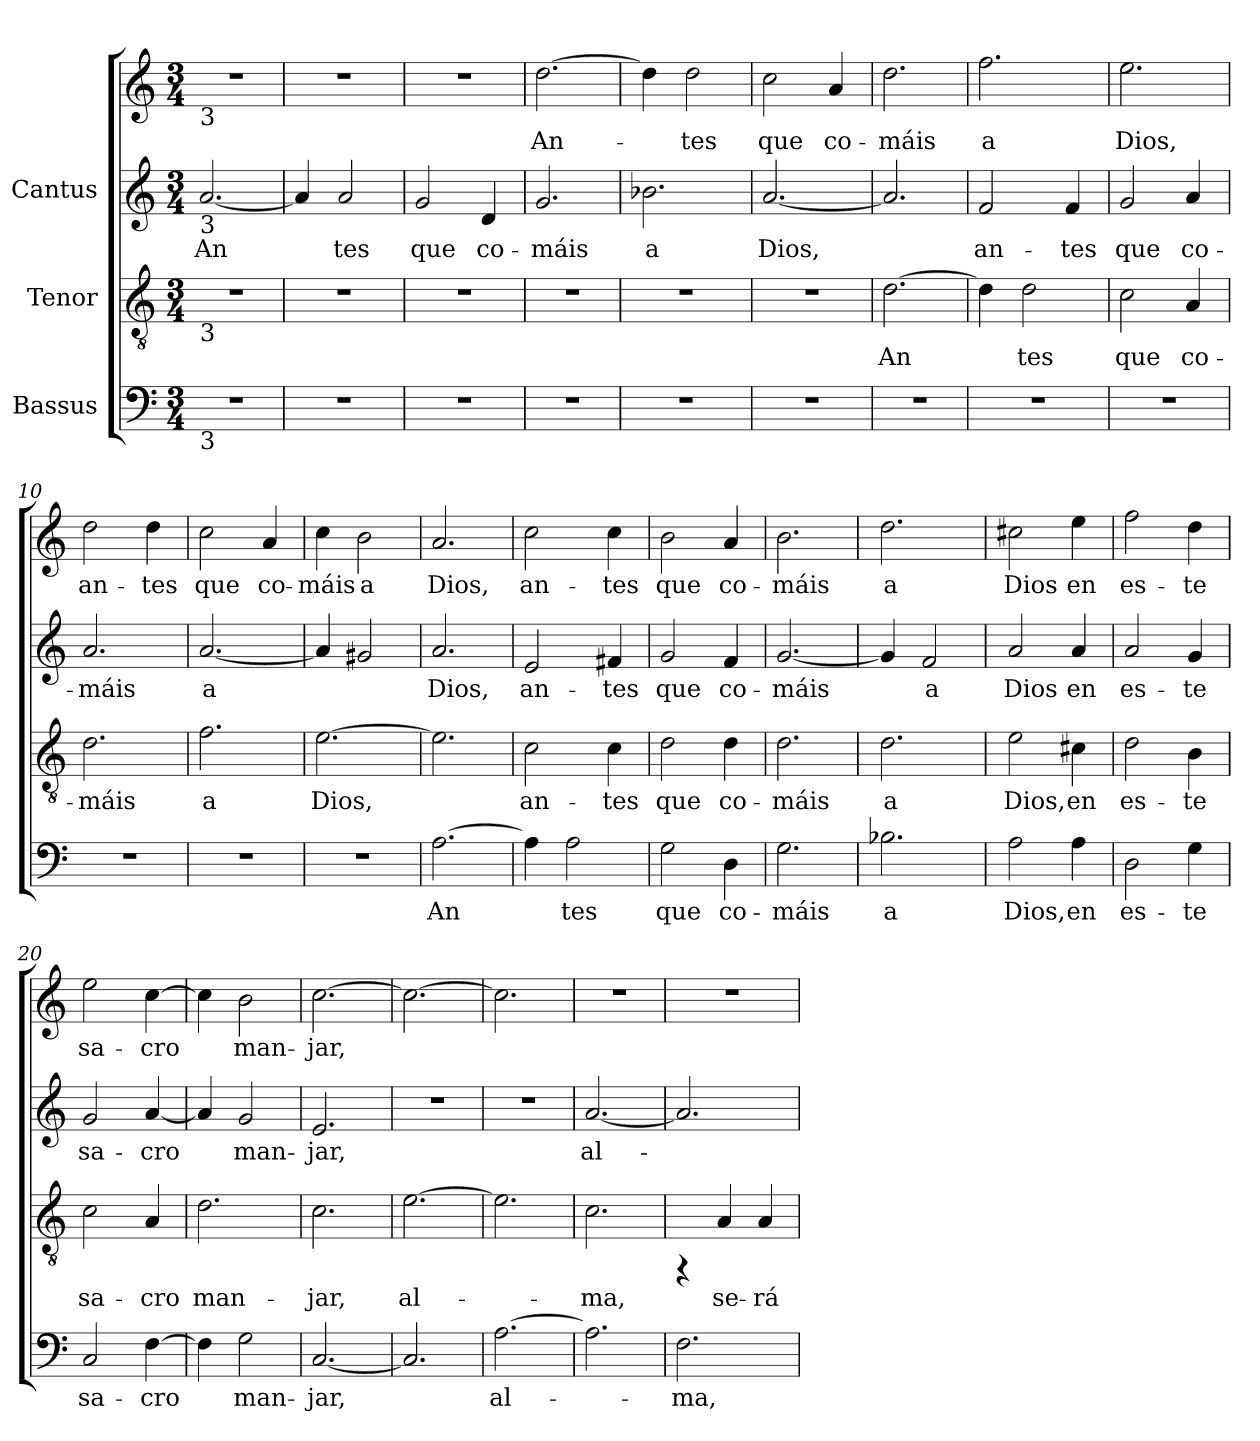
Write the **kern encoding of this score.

**kern	**text	**kern	**text	**kern	**text	**kern	**text
*part3	*part3	*part2	*part2	*part1	*part1	*part1	*part1
*staff4	*staff4	*staff3	*staff3	*staff2	*staff2	*staff1	*staff1
*I"Bassus	*	*I"Tenor	*	*I"Cantus	*	*	*
!!LO:PB:g=z
*stria5	*	*stria5	*	*stria5	*	*stria5	*
*clefF4	*	*clefGv2	*	*clefG2	*	*clefG2	*
*M3/4	*	*M3/4	*	*M3/4	*	*M3/4	*
*MM168	*	*MM168	*	*MM168	*	*MM168	*
=1	=1	=1	=1	=1	=1	=1	=1
!	!	!	!	!	!	!LO:TX:b:t=3	!
!	!	!	!	!LO:TX:b:t=3	!	!	!
!	!	!LO:TX:b:t=3	!	!	!	!	!
!LO:TX:b:t=3	!	!	!	!	!	!	!
!	!	!	!	!	!LO:LY:b:cj	!	!
2.r	.	2.r	.	[<2.a/	An-	2.r	.
=2	=2	=2	=2	=2	=2	=2	=2
!	!	!	!	!	!LO:LY:b:cj	!	!
2.r	.	2.r	.	4a/]	-	2.r	.
!	!	!	!	!	!LO:LY:b:cj	!	!
.	.	.	.	2a/	tes	.	.
=3	=3	=3	=3	=3	=3	=3	=3
!	!	!	!	!	!LO:LY:b:cj	!	!
2.r	.	2.r	.	2g/	que	2.r	.
!	!	!	!	!	!LO:LY:b:cj	!	!
.	.	.	.	4d/	co-	.	.
=4	=4	=4	=4	=4	=4	=4	=4
!	!	!	!	!	!LO:LY:b:cj	!	!LO:LY:b:cj
2.r	.	2.r	.	2.g/	-máis	[>2.dd\	-An-
=5	=5	=5	=5	=5	=5	=5	=5
!	!	!	!	!	!LO:LY:b:cj	!	!LO:LY:b:cj
2.r	.	2.r	.	2.b-X\	a	4dd\]	.
!	!	!	!	!	!	!	!LO:LY:b:cj
.	.	.	.	.	.	2dd\	tes
=6	=6	=6	=6	=6	=6	=6	=6
!	!	!	!	!	!LO:LY:b:cj	!	!LO:LY:b:cj
2.r	.	2.r	.	[<2.a/	-Dios,	2cc\	que
!	!	!	!	!	!	!	!LO:LY:b:cj
.	.	.	.	.	.	4a/	co-
=7	=7	=7	=7	=7	=7	=7	=7
!	!	!	!LO:LY:b:cj	!	!	!	!LO:LY:b:cj
2.r	.	[>2.d\	An-	2.a/]	.	2.dd\	máis
=8	=8	=8	=8	=8	=8	=8	=8
!	!	!	!LO:LY:b:cj	!	!LO:LY:b:cj	!	!LO:LY:b:cj
2.r	.	4d\]	-	2f/	an-	2.ff\	a
!	!	!	!LO:LY:b:cj	!	!	!	!
.	.	2d\	tes	.	.	.	.
!	!	!	!	!	!LO:LY:b:cj	!	!
.	.	.	.	4f/	-tes	.	.
=9	=9	=9	=9	=9	=9	=9	=9
!	!	!	!LO:LY:b:cj	!	!LO:LY:b:cj	!	!LO:LY:b:cj
2.r	.	2c\	que	2g/	que	2.ee\	Dios,
!	!	!	!LO:LY:b:cj	!	!LO:LY:b:cj	!	!
.	.	4A/	co-	4a/	co-	.	.
!!LO:LB:g=z
=10	=10	=10	=10	=10	=10	=10	=10
!	!	!	!LO:LY:b:cj	!	!LO:LY:b:cj	!	!LO:LY:b:cj
2.r	.	2.d\	-máis	2.a/	máis	2dd\	-an-
!	!	!	!	!	!	!	!LO:LY:b:cj
.	.	.	.	.	.	4dd\	-tes
=11	=11	=11	=11	=11	=11	=11	=11
!	!	!	!LO:LY:b:cj	!	!LO:LY:b:cj	!	!LO:LY:b:cj
2.r	.	2.f\	a	[<2.a/	-a	2cc\	que
!	!	!	!	!	!	!	!LO:LY:b:cj
.	.	.	.	.	.	4a/	co-
=12	=12	=12	=12	=12	=12	=12	=12
!	!	!	!LO:LY:b:cj	!	!	!	!LO:LY:b:cj
2.r	.	[>2.e\	Dios,	4a/]	.	4cc\	máis
!	!	!	!	!	!	!	!LO:LY:b:cj
.	.	.	.	2g#X/	.	2b\	a
=13	=13	=13	=13	=13	=13	=13	=13
!	!LO:LY:b:cj	!	!	!	!LO:LY:b:cj	!	!LO:LY:b:cj
[>2.A\	An-	2.e\]	.	2.a/	Dios,	2.a/	Dios,
=14	=14	=14	=14	=14	=14	=14	=14
!	!LO:LY:b:cj	!	!LO:LY:b:cj	!	!LO:LY:b:cj	!	!LO:LY:b:cj
4A\]	-	2c\	an-	2e/	an-	2cc\	an-
!	!LO:LY:b:cj	!	!	!	!	!	!
2A\	tes	.	.	.	.	.	.
!	!	!	!LO:LY:b:cj	!	!LO:LY:b:cj	!	!LO:LY:b:cj
.	.	4c\	-tes	4f#X/	-tes	4cc\	-tes
=15	=15	=15	=15	=15	=15	=15	=15
!	!LO:LY:b:cj	!	!LO:LY:b:cj	!	!LO:LY:b:cj	!	!LO:LY:b:cj
2G\	que	2d\	que	2g/	-que	2b\	que
!	!LO:LY:b:cj	!	!LO:LY:b:cj	!	!LO:LY:b:cj	!	!LO:LY:b:cj
4D\	co-	4d\	co-	4f/	co-	4a/	co-
=16	=16	=16	=16	=16	=16	=16	=16
!	!LO:LY:b:cj	!	!LO:LY:b:cj	!	!LO:LY:b:cj	!	!LO:LY:b:cj
2.G\	-máis	2.d\	-máis	[<2.g/	máis	2.b\	-máis
=17	=17	=17	=17	=17	=17	=17	=17
!	!LO:LY:b:cj	!	!LO:LY:b:cj	!	!LO:LY:b:cj	!	!LO:LY:b:cj
2.B-X\	a	2.d\	a	4g/]	.	2.dd\	a
!	!	!	!	!	!LO:LY:b:cj	!	!
.	.	.	.	2f/	a	.	.
=18	=18	=18	=18	=18	=18	=18	=18
!	!LO:LY:b:cj	!	!LO:LY:b:cj	!	!LO:LY:b:cj	!	!LO:LY:b:cj
2A\	Dios,	2e\	Dios,	2a/	Dios	2cc#X\	Dios
!	!LO:LY:b:cj	!	!LO:LY:b:cj	!	!LO:LY:b:cj	!	!LO:LY:b:cj
4A\	en	4c#X\	en	4a/	en	4ee\	en
!!LO:LB:g=z
=19	=19	=19	=19	=19	=19	=19	=19
!	!LO:LY:b:cj	!	!LO:LY:b:cj	!	!LO:LY:b:cj	!	!LO:LY:b:cj
2D\	es-	2d\	es-	2a/	es-	2ff\	es-
!	!LO:LY:b:cj	!	!LO:LY:b:cj	!	!LO:LY:b:cj	!	!LO:LY:b:cj
4G\	-te	4B\	-te	4g/	-te	4dd\	-te
=20	=20	=20	=20	=20	=20	=20	=20
!	!LO:LY:b:cj	!	!LO:LY:b:cj	!	!LO:LY:b:cj	!	!LO:LY:b:cj
2C/	sa-	2c\	sa-	2g/	sa-	2ee\	sa-
!	!LO:LY:b:cj	!	!LO:LY:b:cj	!	!LO:LY:b:cj	!	!LO:LY:b:cj
[>4F\	-cro	4A/	-cro	[<4a/	-cro	[>4cc\	-cro
=21	=21	=21	=21	=21	=21	=21	=21
!	!LO:LY:b:cj	!	!LO:LY:b:cj	!	!LO:LY:b:cj	!	!LO:LY:b:cj
4F\]	.	2.d\	man-	4a/]	-	4cc\]	.
!	!LO:LY:b:cj	!	!	!	!LO:LY:b:cj	!	!LO:LY:b:cj
2G\	man-	.	.	2g/	man-	2b\	man-
=22	=22	=22	=22	=22	=22	=22	=22
!	!LO:LY:b:cj	!	!LO:LY:b:cj	!	!LO:LY:b:cj	!	!LO:LY:b:cj
[<2.C/	-jar,	2.c\	-jar,	2.e/	jar,	[>2.cc\	-jar,
=23	=23	=23	=23	=23	=23	=23	=23
!	!	!	!LO:LY:b:cj	!	!	!	!
2.C/]	.	[>2.e\	al-	2.r	.	2.cc\_>	.
=24	=24	=24	=24	=24	=24	=24	=24
!	!LO:LY:b:cj	!	!	!	!	!	!
[>2.A\	al-	2.e\]	.	2.r	.	2.cc\]	.
=25	=25	=25	=25	=25	=25	=25	=25
!	!	!	!LO:LY:b:cj	!	!LO:LY:b:cj	!	!
2.A\]	.	2.c\	-ma,	[<2.a/	al-	2.r	.
=26	=26	=26	=26	=26	=26	=26	=26
!	!LO:LY:b:cj	!	!	!	!	!	!
2.F\	-ma,	4rFF	.	2.a/]	.	2.r	.
!	!	!	!LO:LY:b:cj	!	!	!	!
.	.	4A/	se-	.	.	.	.
!	!	!	!LO:LY:b:cj	!	!	!	!
.	.	4A/	-rá	.	.	.	.
=	=	=	=	=	=	=	=
*-	*-	*-	*-	*-	*-	*-	*-
